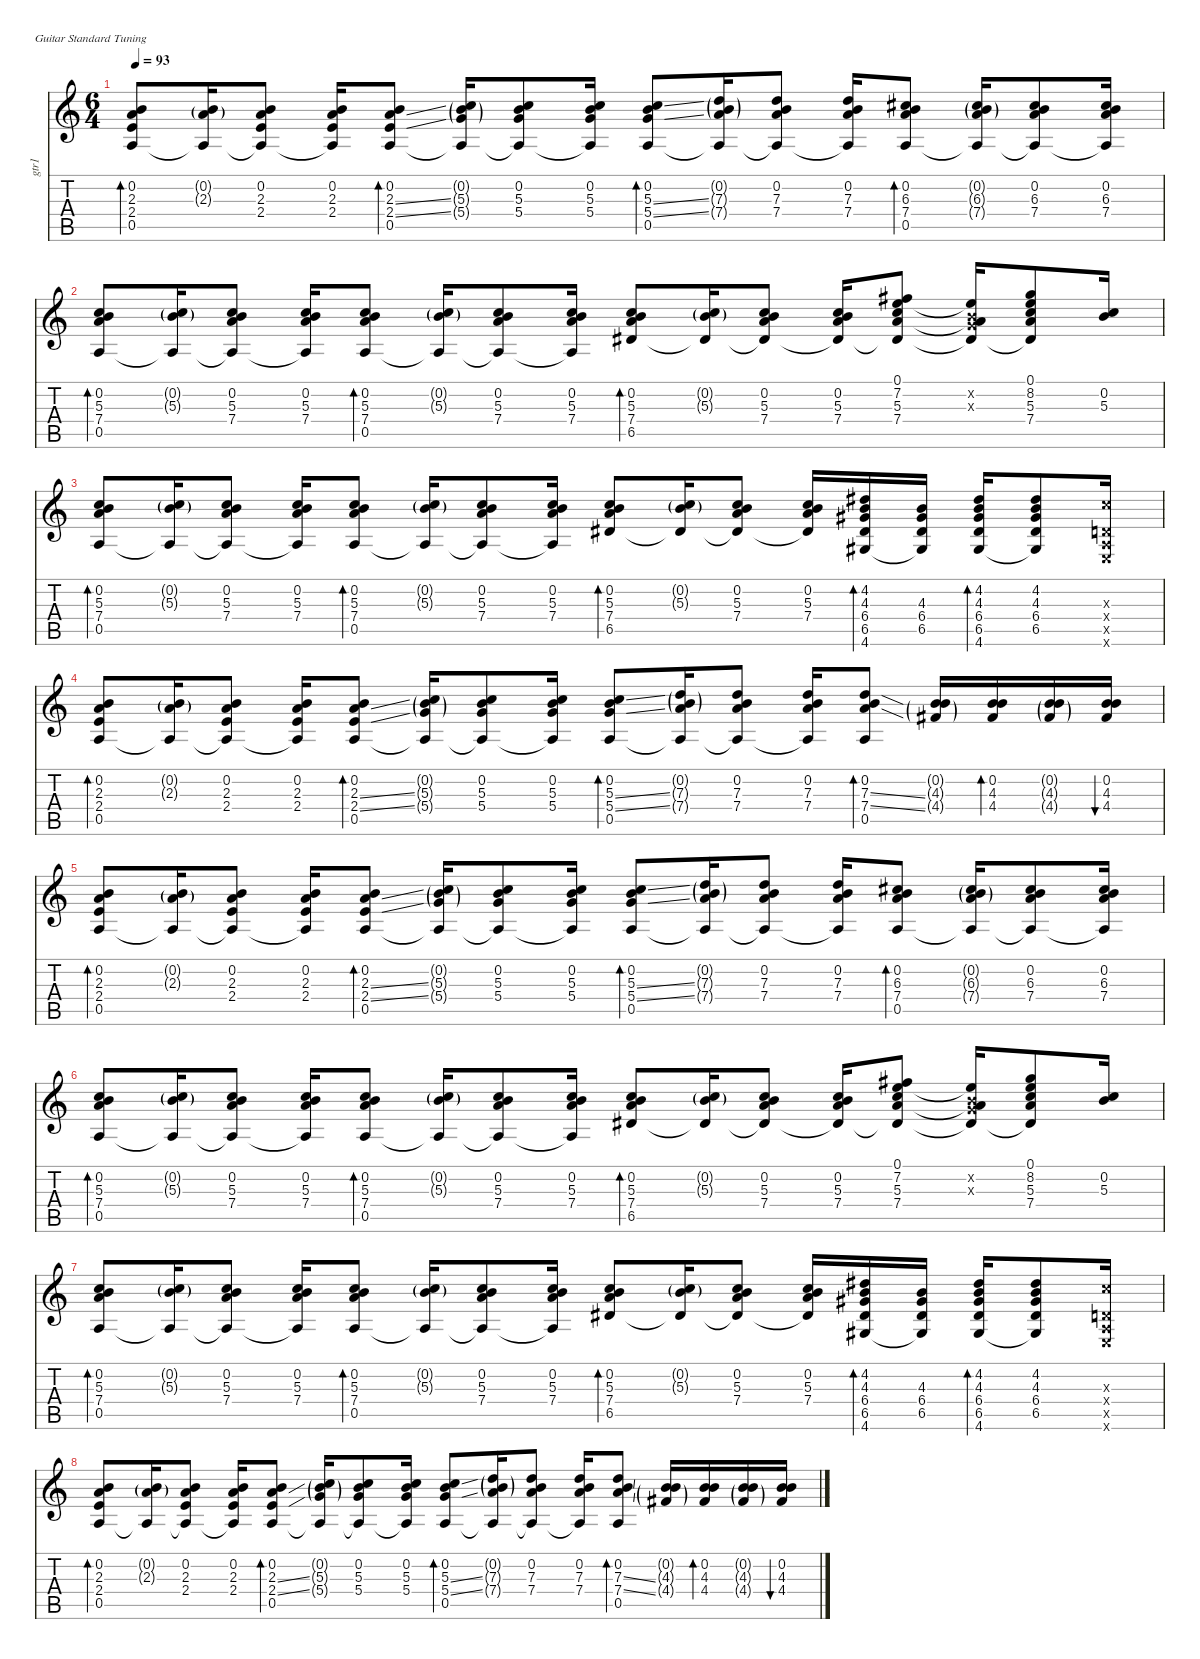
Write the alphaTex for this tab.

\defaultSystemsLayout 4
\hideDynamics
\bracketExtendMode nobrackets
\otherSystemsTrackNameOrientation horizontal
\track ("Guitar 1" "gtr1") {defaultSystemsLayout 4 mute instrument acousticguitarsteel}
\staff {score tabs}
\tuning (E4 B3 G3 D3 A2 E2)
\ts (6 4)
\tempo 93
\clef g2
\ks aminor
(0.2 2.3 2.4 0.5).8{bd 60 dy f beam Up} (0.2{g} 2.3{g} 0.5{t}).16{beam Up} (0.2 2.3 2.4 0.5{t}).8{beam Up} (0.2 2.3 2.4 0.5{t}).16{beam Up} (0.2 2.3{ss} 2.4{ss} 0.5).8{bd 60 beam Up} (0.2{g} 5.3{g} 5.4{g} 0.5{t}).16{beam Up} (0.2 5.3 5.4 0.5{t}).8{beam Up} (0.2 5.3 5.4 0.5{t}).16{beam Up} (0.2 5.3{ss} 5.4{ss} 0.5).8{bd 60 beam Up} (0.2{g} 7.3{g} 7.4{g} 0.5{t}).16{beam Up} (0.2 7.3 7.4 0.5{t}).8{beam Up} (0.2 7.3 7.4 0.5{t}).16{beam Up} (0.2 6.3{acc #} 7.4 0.5).8{bd 60 beam Up} (0.2{g} 6.3{g acc #} 7.4{g} 0.5{t}).16{beam Up} (0.2 6.3{acc #} 7.4 0.5{t}).8{beam Up} (0.2 6.3{acc #} 7.4 0.5{t}).16{beam Up} |
(0.2 5.3 7.4 0.5).8{bd 60 beam Up} (0.2{g} 5.3{g} 0.5{t}).16{beam Up} (0.2 5.3 7.4 0.5{t}).8{beam Up} (0.2 5.3 7.4 0.5{t}).16{beam Up} (0.2 5.3 7.4 0.5).8{bd 60 beam Up} (0.2{g} 5.3{g} 0.5{t}).16{beam Up} (0.2 5.3 7.4 0.5{t}).8{beam Up} (0.2 5.3 7.4 0.5{t}).16{beam Up} (0.2 5.3 7.4 6.5{acc #}).8{bd 60 beam Up} (0.2{g} 5.3{g} 6.5{t acc #}).16{beam Up} (0.2 5.3 7.4 6.5{t acc #}).8{beam Up} (0.2 5.3 7.4 6.5{t acc #}).16{beam Up} (0.1 7.2{acc #} 5.3 7.4 6.5{t acc #}).8{beam Up} (0.1{t} 0.2{x} 0.3{x} 7.4{t} 6.5{t acc #}).16{beam Up} (0.1 8.2 5.3 7.4 6.5{t acc #}).8{beam Up} (0.2 5.3).16{dy mf beam Up} |
(0.2 5.3 7.4 0.5).8{bd 60 dy f beam Up} (0.2{g} 5.3{g} 0.5{t}).16{beam Up} (0.2 5.3 7.4 0.5{t}).8{beam Up} (0.2 5.3 7.4 0.5{t}).16{beam Up} (0.2 5.3 7.4 0.5).8{bd 60 beam Up} (0.2{g} 5.3{g} 0.5{t}).16{beam Up} (0.2 5.3 7.4 0.5{t}).8{beam Up} (0.2 5.3 7.4 0.5{t}).16{beam Up} (0.2 5.3 7.4 6.5{acc #}).8{bd 60 beam Up} (0.2{g} 5.3{g} 6.5{t acc #}).16{beam Up} (0.2 5.3 7.4 6.5{t acc #}).8{beam Up} (0.2 5.3 7.4 6.5{t acc #}).16{beam Up} (4.2{acc #} 4.3 6.4{acc #} 6.5{acc #} 4.6{acc #}).16{bd 60 beam Up} (4.3 6.4{acc #} 6.5{acc #} 4.6{t acc #}).16{beam Up} (4.2{acc #} 4.3 6.4{acc #} 6.5{acc #} 4.6{acc #}).16{bd 60 beam Up} (4.2{acc #} 4.3 6.4{acc #} 6.5{acc #} 4.6{t acc #}).8{beam Up} (5.3{x} 0.4{x} 0.5{x} 0.6{x}).16{beam Up} |
(0.2 2.3 2.4 0.5).8{bd 60 beam Up} (0.2{g} 2.3{g} 0.5{t}).16{beam Up} (0.2 2.3 2.4 0.5{t}).8{beam Up} (0.2 2.3 2.4 0.5{t}).16{beam Up} (0.2 2.3{ss} 2.4{ss} 0.5).8{bd 60 beam Up} (0.2{g} 5.3{g} 5.4{g} 0.5{t}).16{beam Up} (0.2 5.3 5.4 0.5{t}).8{beam Up} (0.2 5.3 5.4 0.5{t}).16{beam Up} (0.2 5.3{ss} 5.4{ss} 0.5).8{bd 60 beam Up} (0.2{g} 7.3{g} 7.4{g} 0.5{t}).16{beam Up} (0.2 7.3 7.4 0.5{t}).8{beam Up} (0.2 7.3 7.4 0.5{t}).16{beam Up} (0.2 7.3{ss} 7.4{ss} 0.5).8{bd 60 beam Up} (0.2{g} 4.3{g} 4.4{g acc #}).16{dy mf beam Up} (0.2 4.3 4.4{acc #}).16{bd 60 dy f beam Up} (0.2{g} 4.3{g} 4.4{g acc #}).16{dy mf beam Up} (0.2 4.3 4.4{acc #}).16{bu 60 dy f beam Up} |
(0.2 2.3 2.4 0.5).8{bd 60 beam Up} (0.2{g} 2.3{g} 0.5{t}).16{beam Up} (0.2 2.3 2.4 0.5{t}).8{beam Up} (0.2 2.3 2.4 0.5{t}).16{beam Up} (0.2 2.3{ss} 2.4{ss} 0.5).8{bd 60 beam Up} (0.2{g} 5.3{g} 5.4{g} 0.5{t}).16{beam Up} (0.2 5.3 5.4 0.5{t}).8{beam Up} (0.2 5.3 5.4 0.5{t}).16{beam Up} (0.2 5.3{ss} 5.4{ss} 0.5).8{bd 60 beam Up} (0.2{g} 7.3{g} 7.4{g} 0.5{t}).16{beam Up} (0.2 7.3 7.4 0.5{t}).8{beam Up} (0.2 7.3 7.4 0.5{t}).16{beam Up} (0.2 6.3{acc #} 7.4 0.5).8{bd 60 beam Up} (0.2{g} 6.3{g acc #} 7.4{g} 0.5{t}).16{beam Up} (0.2 6.3{acc #} 7.4 0.5{t}).8{beam Up} (0.2 6.3{acc #} 7.4 0.5{t}).16{beam Up} |
(0.2 5.3 7.4 0.5).8{bd 60 beam Up} (0.2{g} 5.3{g} 0.5{t}).16{beam Up} (0.2 5.3 7.4 0.5{t}).8{beam Up} (0.2 5.3 7.4 0.5{t}).16{beam Up} (0.2 5.3 7.4 0.5).8{bd 60 beam Up} (0.2{g} 5.3{g} 0.5{t}).16{beam Up} (0.2 5.3 7.4 0.5{t}).8{beam Up} (0.2 5.3 7.4 0.5{t}).16{beam Up} (0.2 5.3 7.4 6.5{acc #}).8{bd 60 beam Up} (0.2{g} 5.3{g} 6.5{t acc #}).16{beam Up} (0.2 5.3 7.4 6.5{t acc #}).8{beam Up} (0.2 5.3 7.4 6.5{t acc #}).16{beam Up} (0.1 7.2{acc #} 5.3 7.4 6.5{t acc #}).8{beam Up} (0.1{t} 0.2{x} 0.3{x} 7.4{t} 6.5{t acc #}).16{beam Up} (0.1 8.2 5.3 7.4 6.5{t acc #}).8{beam Up} (0.2 5.3).16{dy mf beam Up} |
(0.2 5.3 7.4 0.5).8{bd 60 dy f beam Up} (0.2{g} 5.3{g} 0.5{t}).16{beam Up} (0.2 5.3 7.4 0.5{t}).8{beam Up} (0.2 5.3 7.4 0.5{t}).16{beam Up} (0.2 5.3 7.4 0.5).8{bd 60 beam Up} (0.2{g} 5.3{g} 0.5{t}).16{beam Up} (0.2 5.3 7.4 0.5{t}).8{beam Up} (0.2 5.3 7.4 0.5{t}).16{beam Up} (0.2 5.3 7.4 6.5{acc #}).8{bd 60 beam Up} (0.2{g} 5.3{g} 6.5{t acc #}).16{beam Up} (0.2 5.3 7.4 6.5{t acc #}).8{beam Up} (0.2 5.3 7.4 6.5{t acc #}).16{beam Up} (4.2{acc #} 4.3 6.4{acc #} 6.5{acc #} 4.6{acc #}).16{bd 60 beam Up} (4.3 6.4{acc #} 6.5{acc #} 4.6{t acc #}).16{beam Up} (4.2{acc #} 4.3 6.4{acc #} 6.5{acc #} 4.6{acc #}).16{bd 60 beam Up} (4.2{acc #} 4.3 6.4{acc #} 6.5{acc #} 4.6{t acc #}).8{beam Up} (5.3{x} 0.4{x} 0.5{x} 0.6{x}).16{beam Up} |
(0.2 2.3 2.4 0.5).8{bd 60 beam Up} (0.2{g} 2.3{g} 0.5{t}).16{beam Up} (0.2 2.3 2.4 0.5{t}).8{beam Up} (0.2 2.3 2.4 0.5{t}).16{beam Up} (0.2 2.3{ss} 2.4{ss} 0.5).8{bd 60 beam Up} (0.2{g} 5.3{g} 5.4{g} 0.5{t}).16{beam Up} (0.2 5.3 5.4 0.5{t}).8{beam Up} (0.2 5.3 5.4 0.5{t}).16{beam Up} (0.2 5.3{ss} 5.4{ss} 0.5).8{bd 60 beam Up} (0.2{g} 7.3{g} 7.4{g} 0.5{t}).16{beam Up} (0.2 7.3 7.4 0.5{t}).8{beam Up} (0.2 7.3 7.4 0.5{t}).16{beam Up} (0.2 7.3{ss} 7.4{ss} 0.5).8{bd 60 beam Up} (0.2{g} 4.3{g} 4.4{g acc #}).16{dy mf beam Up} (0.2 4.3 4.4{acc #}).16{bd 60 dy f beam Up} (0.2{g} 4.3{g} 4.4{g acc #}).16{dy mf beam Up} (0.2 4.3 4.4{acc #}).16{bu 60 dy f beam Up}
